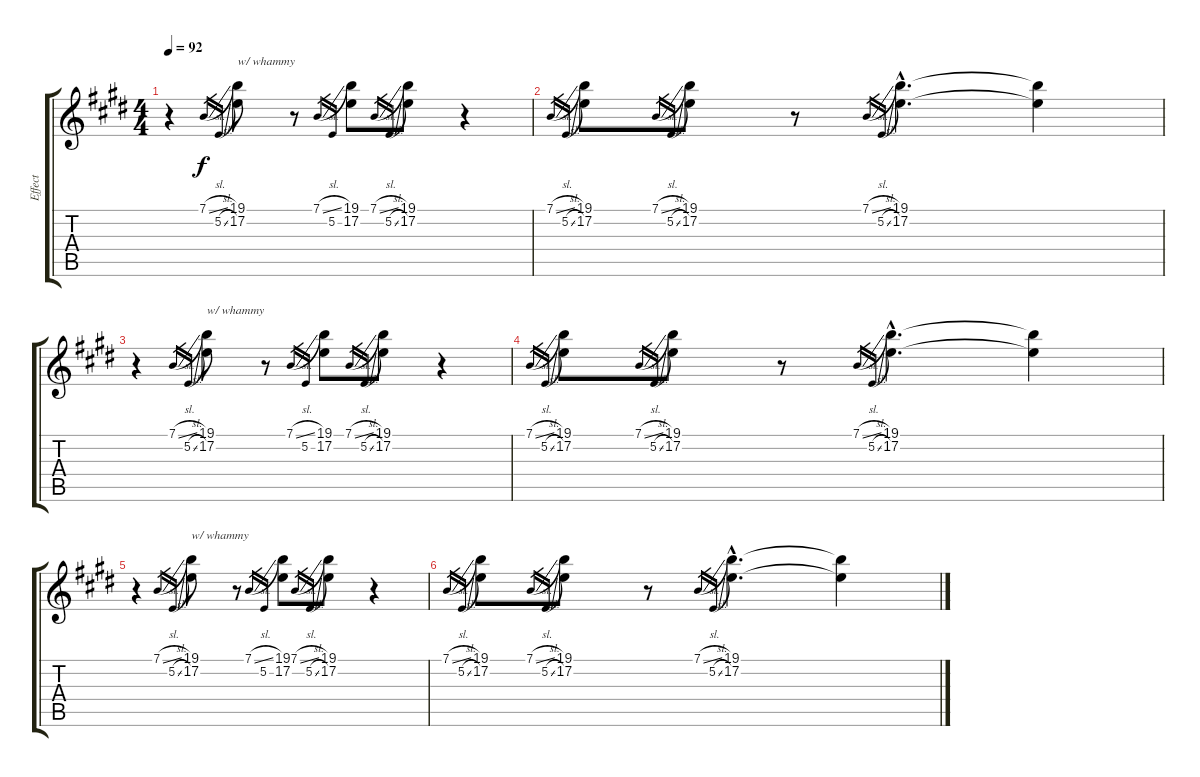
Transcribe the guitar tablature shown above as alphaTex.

\track ("Effect" "Effect") {instrument recorder}
\staff {score tabs}
\tuning (E4 B3 G3 D3 A2 E2) {hide}
\ts (4 4)
\tempo 92
\clef g2
\ks e
r.4{dy f} 7.1{sl}.16{gr} 5.2{sl}.16{gr} (19.1 17.2).8{txt "w/ whammy"} r.8 7.1{sl}.16{gr} 5.2.16{gr} (19.1 17.2).8 7.1{sl}.16{gr} 5.2{sl}.16{gr} (19.1 17.2).8 r.4 |
7.1{sl}.16{gr} 5.2{sl}.16{gr} (19.1 17.2).8 7.1{sl}.16{gr} 5.2{sl}.16{gr} (19.1 17.2).8 r.8 7.1{sl}.16{gr} 5.2{sl}.16{gr} (19.1{hac} 17.2{hac}).4{d} (19.1{t} 17.2{t}).4 |
r.4 7.1{sl}.16{gr} 5.2{sl}.16{gr} (19.1 17.2).8{txt "w/ whammy"} r.8 7.1{sl}.16{gr} 5.2.16{gr} (19.1 17.2).8 7.1{sl}.16{gr} 5.2{sl}.16{gr} (19.1 17.2).8 r.4 |
7.1{sl}.16{gr} 5.2{sl}.16{gr} (19.1 17.2).8 7.1{sl}.16{gr} 5.2{sl}.16{gr} (19.1 17.2).8 r.8 7.1{sl}.16{gr} 5.2{sl}.16{gr} (19.1{hac} 17.2{hac}).4{d} (19.1{t} 17.2{t}).4 |
r.4 7.1{sl}.16{gr} 5.2{sl}.16{gr} (19.1 17.2).8{txt "w/ whammy"} r.8 7.1{sl}.16{gr} 5.2.16{gr} (19.1 17.2).8 7.1{sl}.16{gr} 5.2{sl}.16{gr} (19.1 17.2).8 r.4 |
7.1{sl}.16{gr} 5.2{sl}.16{gr} (19.1 17.2).8 7.1{sl}.16{gr} 5.2{sl}.16{gr} (19.1 17.2).8 r.8 7.1{sl}.16{gr} 5.2{sl}.16{gr} (19.1{hac} 17.2{hac}).4{d} (19.1{t} 17.2{t}).4
